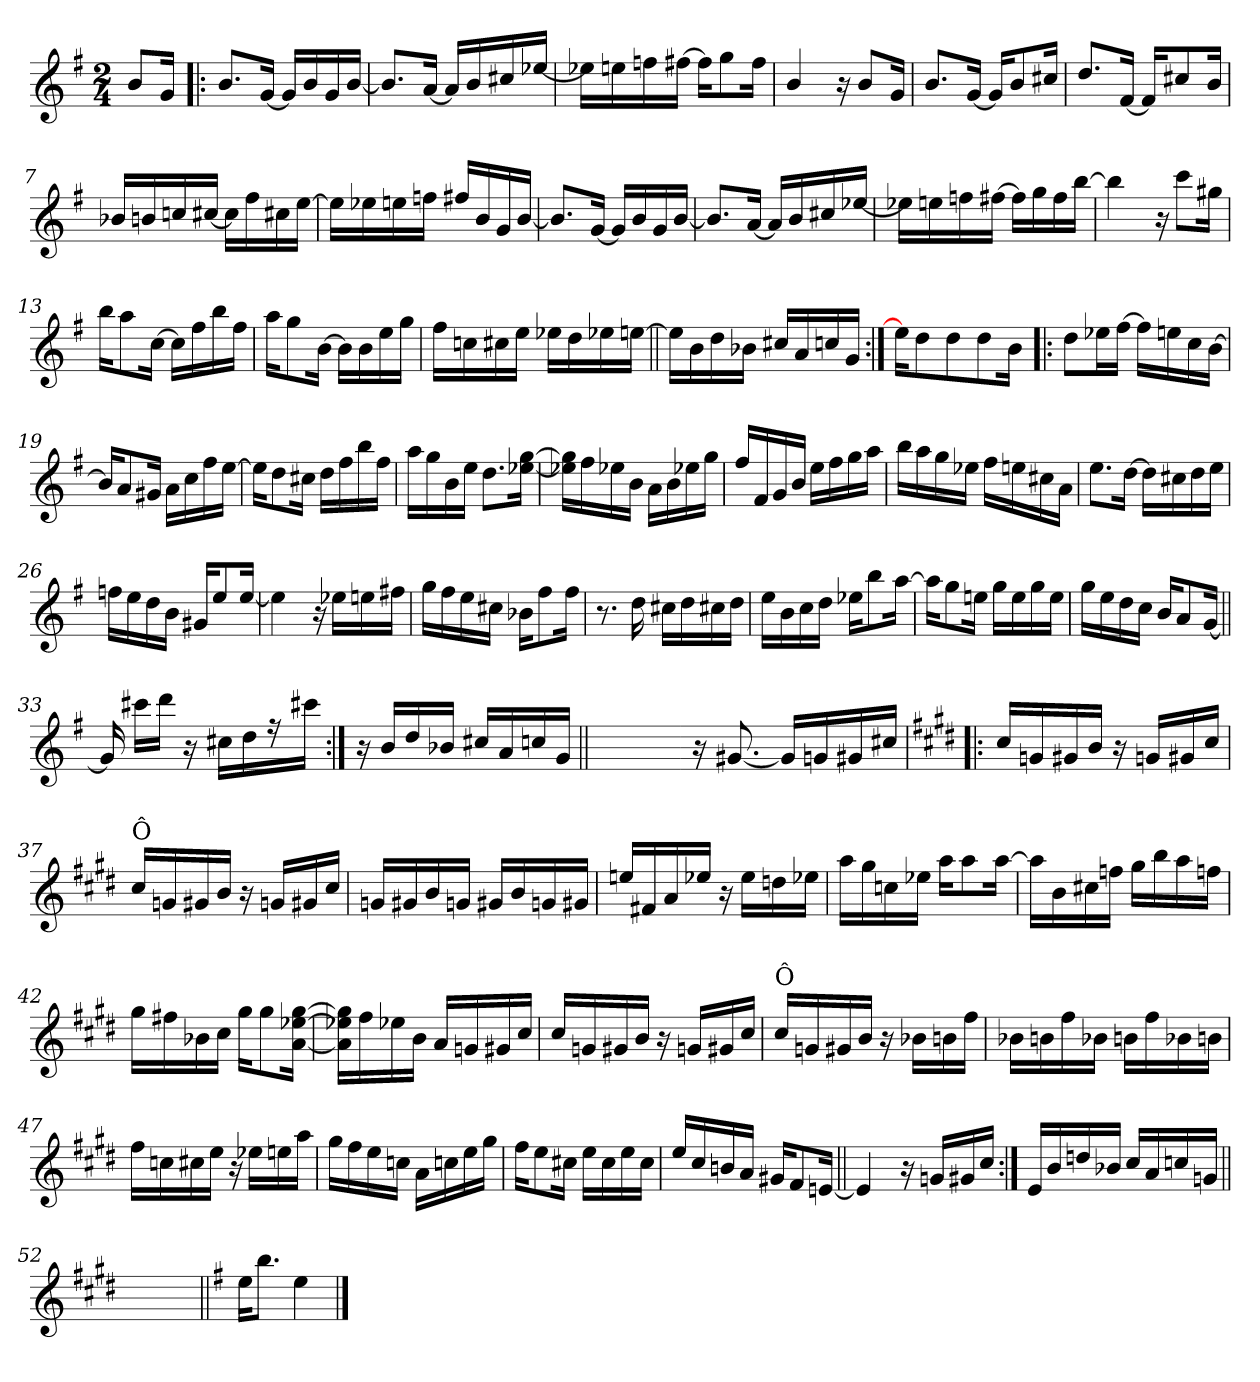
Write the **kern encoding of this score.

**kern
*part1
*staff1
*clefG2
*k[f#]
*G:
*M2/4
=
8b/L
16g/Jk
=1!|:
8.b/L
[16g/Jk
16g/LL]
16b/
16g/
[16b/JJ
=2
8.b/L]
[16a/Jk
16a/LL]
16b/
16cc#X/
[16ee-X/JJ
=3
16ee-X\LL]
16een\
16ffn\
[16ff#X\JJ
16ff#\KL]
8gg\
16ff#\Jk
=4
4b/
16r
8b/L
16g/Jk
!!LO:LB:g=z
=5
8.b/L
[16g/Jk
16g/KL]
8b/
16cc#X/Jk
=6
8.dd/L
[16f#/Jk
16f#/KL]
8cc#X/
16b/Jk
=7
16b-X/LL
16bn/
16ccn/
[16cc#X/JJ
16cc#\LL]
16ff#\
16cc#X\
[16ee\JJ
=8
16een\LL]
16ee-X\
16een\
16ffn\JJ
16ff#X/LL
16b/
16g/
[16b/JJ
!!LO:LB:g=z
=9
8.b/L]
[16g/Jk
16g/LL]
16b/
16g/
[16b/JJ
=10
8.b/L]
[16a/Jk
16a/LL]
16b/
16cc#X/
[16ee-X/JJ
=11
16ee-X\LL]
16een\
16ffn\
[16ff#X\JJ
16ff#\LL]
16gg\
16ff#\
[16bb\JJ
=12
4bb\]
16r
8ccc\L
16gg#X\Jk
!!LO:LB:g=z
=13
16bb\KL
8aa\
[16cc\Jk
16cc\LL]
16ff#\
16bb\
16ff#\JJ
=14
16aa\KL
8gg\
[16b\Jk
16b\LL]
16b\
16ee\
16gg\JJ
=15
16ff#\LL
16ccn\
16cc#X\
16ee\JJ
16ee-X\LL
16dd\
16ee-X\
[16een\JJ
=16||
16ee\LL]
16b\
16dd\
16b-X\JJ
16cc#X/LL
16a/
16ccn/
16g/JJ
!!LO:LB:g=z
=17:|!
16ee\KL]
8dd\
8dd\
8dd\
16b\Jk
=18!|:
8dd\L
16ee-X\L
[16ff#\JJ
16ff#\LL]
16een\
16cc\
[16b\JJ
=19
16b/KL]
8a/
16g#X/Jk
16a\LL
16cc\
16ff#\
[16ee\JJ
=20
16ee\KL]
8dd\
16cc#X\Jk
16dd\LL
16ff#\
16bb\
16ff#\JJ
!!LO:LB:g=z
=21
16aa\LL
16gg\
16b\
16ee\JJ
8.dd\L
[16ee-X\ [16gg\Jk
=22
16ee-X\] 16gg\]LL
16ff#\
16ee-X\
16b\JJ
16a\LL
16b\
16ee-X\
16gg\JJ
=23
16ff#/LL
16f#/
16g/
16b/JJ
16ee\LL
16ff#\
16gg\
16aa\JJ
=24
16bb\LL
16aa\
16gg\
16ee-X\JJ
16ff#\LL
16een\
16cc#X\
16a\JJ
=25
8.ee\L
[16dd\Jk
16dd\LL]
16cc#X\
16dd\
16ee\JJ
!!LO:LB:g=z
=26
16ffn\LL
16ee\
16dd\
16b\JJ
16g#X/KL
8ee/
[16ee/Jk
=27
4ee\]
16r
16ee-X\LL
16een\
16ff#X\JJ
=28
16gg\LL
16ff#\
16ee\
16cc#X\JJ
16b-X\KL
8ff#\
16ff#\Jk
=29
8.r
16dd\
16cc#X\LL
16dd\
16cc#X\
16dd\JJ
=30
16ee\LL
16b\
16cc\
16dd\JJ
16ee-X\KL
8bb\
[16aa\Jk
!!LO:LB:g=z
=31
16aa\KL]
8gg\
16een\Jk
16gg\LL
16ee\
16gg\
16ee\JJ
=32
16gg\LL
16ee\
16dd\
16cc\JJ
16b/KL
8a/
[16g/Jk
=33||
16g/]
16ccc#X\LL
16ddd\JJ
16r
16cc#X\LL
16dd\J
16r
16ccc#X\Jk
=34:|!
16r
16b/LL
16dd/
16b-X/JJ
16cc#X/LL
16a/
16ccn/
16g/JJ
=34X341||
2ryy
!!LO:LB:g=z
=35-
16r
[8.g#X/
16g#/LL]
16gn/
16g#X/
16cc#X/JJ
=36!|:
*k[f#c#g#d#]
*E:
16cc#/LL
16gn/
16g#X/
16b/JJ
16r
16gn/LL
16g#X/
16cc#/JJ
=37
!LO:TX:a:t=Ô
16cc#/LL
16gn/
16g#X/
16b/JJ
16r
16gn/LL
16g#X/
16cc#/JJ
=38
16gn/LL
16g#X/
16b/
16gn/JJ
16g#X/LL
16b/
16gn/
16g#X/JJ
=39
16een/LL
16f#X/
16a/
16ee-X/JJ
16r
16ee-\LL
16ddn\
16ee-X\JJ
!!LO:PB:g=z
=40
16aa\LL
16gg#\
16ccn\
16ee-X\JJ
16aa\KL
8aa\
[16aa\Jk
=41
16aa\LL]
16b\
16cc#X\
16ffn\JJ
16gg#\LL
16bb\
16aa\
16ffn\JJ
=42
16gg#\LL
16ff#X\
16b-X\
16cc#\JJ
16gg#\KL
8gg#\
[16a\ [16ee-X\ [16gg#\Jk
=43
16a\] 16ee-X\] 16gg#\]LL
16ff#\
16ee-X\
16b\JJ
16a/LL
16gn/
16g#X/
16cc#/JJ
=44
16cc#/LL
16gn/
16g#X/
16b/JJ
16r
16gn/LL
16g#X/
16cc#/JJ
!!LO:LB:g=z
=45
!LO:TX:a:t=Ô
16cc#/LL
16gn/
16g#X/
16b/JJ
16r
16b-X\LL
16bn\
16ff#\JJ
=46
16b-X\LL
16bn\
16ff#\
16b-X\JJ
16bn\LL
16ff#\
16b-X\
16bn\JJ
=47
16ff#\LL
16ccn\
16cc#X\
16ee\JJ
16r
16ee-X\LL
16een\
16aa\JJ
=48
16gg#\LL
16ff#\
16ee\
16ccn\JJ
16a\LL
16ccn\
16ee\
16gg#\JJ
=49
16ff#\KL
8ee\
16cc#X\Jk
16ee\LL
16cc#\
16ee\
16cc#\JJ
!!LO:LB:g=z
=50
16ee/LL
16cc#/
16bn/
16a/JJ
16g#X/KL
8f#/
[16en/Jk
=51||
4e/]
16r
16gn/LL
16g#X/
16cc#/JJ
=52:|!
16e/LL
16b/
16ddn/
16b-X/JJ
16cc#/LL
16a/
16ccn/
16gn/JJ
=52X522||
2ryy
=53||
*k[f#]
*G:
16ee\KL
8.bb>\J
4ee>\
==
*-
